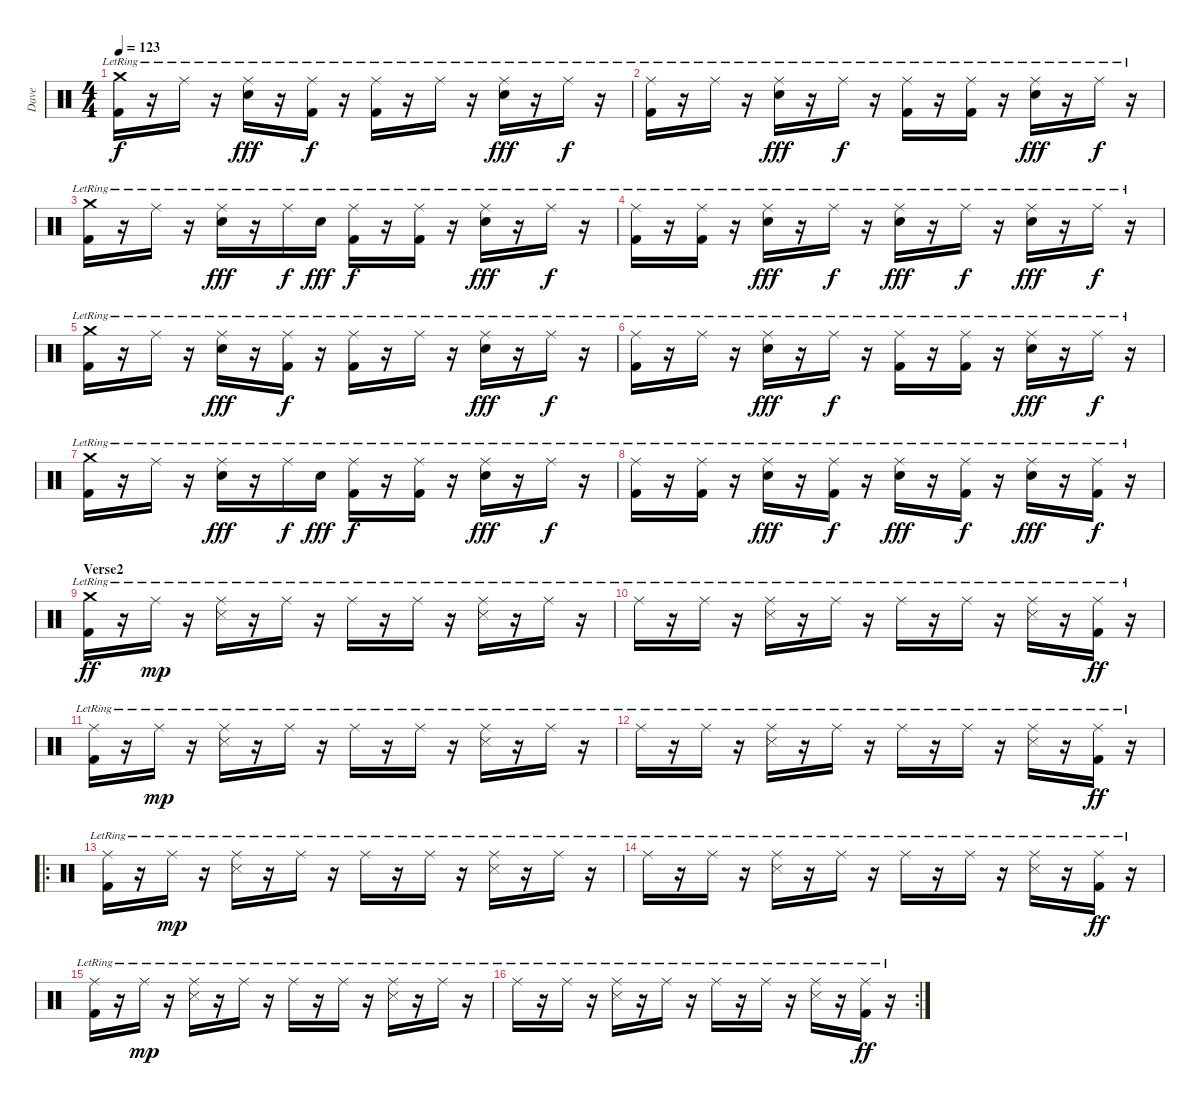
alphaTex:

\track ("Dave" "Dave") {instrument percussion}
\staff {score}
\articulation defaults
\ts (4 4)
\tempo 123
\clef neutral
\ks c
("Crash medium (hit)"{lr} "Kick (hit) 2"{lr}).16{dy f} r.16 "Ride (middle)"{lr}.16 r.16 ("Ride (middle)"{lr} "Snare (hit) 2"{lr}).16{dy fff} r.16 ("Ride (middle)"{lr} "Kick (hit) 2"{lr}).16{dy f} r.16 ("Ride (middle)"{lr} "Kick (hit) 2"{lr}).16 r.16 "Ride (middle)"{lr}.16 r.16 ("Ride (middle)"{lr} "Snare (hit) 2"{lr}).16{dy fff} r.16 "Ride (middle)"{lr}.16{dy f} r.16 |
("Ride (middle)"{lr} "Kick (hit) 2"{lr}).16 r.16 "Ride (middle)"{lr}.16 r.16 ("Ride (middle)"{lr} "Snare (hit) 2"{lr}).16{dy fff} r.16 "Ride (middle)"{lr}.16{dy f} r.16 ("Ride (middle)"{lr} "Kick (hit) 2"{lr}).16 r.16 ("Ride (middle)"{lr} "Kick (hit) 2"{lr}).16 r.16 ("Ride (middle)"{lr} "Snare (hit) 2"{lr}).16{dy fff} r.16 "Ride (middle)"{lr}.16{dy f} r.16 |
("Crash medium (hit)"{lr} "Kick (hit) 2"{lr}).16 r.16 "Ride (middle)"{lr}.16 r.16 ("Ride (middle)"{lr} "Snare (hit) 2"{lr}).16{dy fff} r.16 "Ride (middle)"{lr}.16{dy f} "Snare (hit) 2"{lr}.16{dy fff} ("Ride (middle)"{lr} "Kick (hit) 2"{lr}).16{dy f} r.16 ("Ride (middle)"{lr} "Kick (hit) 2"{lr}).16 r.16 ("Ride (middle)"{lr} "Snare (hit) 2"{lr}).16{dy fff} r.16 "Ride (middle)"{lr}.16{dy f} r.16 |
("Ride (middle)"{lr} "Kick (hit) 2"{lr}).16 r.16 ("Ride (middle)"{lr} "Kick (hit) 2"{lr}).16 r.16 ("Ride (middle)"{lr} "Snare (hit) 2"{lr}).16{dy fff} r.16 "Ride (middle)"{lr}.16{dy f} r.16 ("Ride (middle)"{lr} "Snare (hit) 2"{lr}).16{dy fff} r.16 "Ride (middle)"{lr}.16{dy f} r.16 ("Ride (middle)"{lr} "Snare (hit) 2"{lr}).16{dy fff} r.16 "Ride (middle)"{lr}.16{dy f} r.16 |
("Crash medium (hit)"{lr} "Kick (hit) 2"{lr}).16 r.16 "Ride (middle)"{lr}.16 r.16 ("Ride (middle)"{lr} "Snare (hit) 2"{lr}).16{dy fff} r.16 ("Ride (middle)"{lr} "Kick (hit) 2"{lr}).16{dy f} r.16 ("Ride (middle)"{lr} "Kick (hit) 2"{lr}).16 r.16 "Ride (middle)"{lr}.16 r.16 ("Ride (middle)"{lr} "Snare (hit) 2"{lr}).16{dy fff} r.16 "Ride (middle)"{lr}.16{dy f} r.16 |
("Ride (middle)"{lr} "Kick (hit) 2"{lr}).16 r.16 "Ride (middle)"{lr}.16 r.16 ("Ride (middle)"{lr} "Snare (hit) 2"{lr}).16{dy fff} r.16 "Ride (middle)"{lr}.16{dy f} r.16 ("Ride (middle)"{lr} "Kick (hit) 2"{lr}).16 r.16 ("Ride (middle)"{lr} "Kick (hit) 2"{lr}).16 r.16 ("Ride (middle)"{lr} "Snare (hit) 2"{lr}).16{dy fff} r.16 "Ride (middle)"{lr}.16{dy f} r.16 |
("Crash medium (hit)"{lr} "Kick (hit) 2"{lr}).16 r.16 "Ride (middle)"{lr}.16 r.16 ("Ride (middle)"{lr} "Snare (hit) 2"{lr}).16{dy fff} r.16 "Ride (middle)"{lr}.16{dy f} "Snare (hit) 2"{lr}.16{dy fff} ("Ride (middle)"{lr} "Kick (hit) 2"{lr}).16{dy f} r.16 ("Ride (middle)"{lr} "Kick (hit) 2"{lr}).16 r.16 ("Ride (middle)"{lr} "Snare (hit) 2"{lr}).16{dy fff} r.16 "Ride (middle)"{lr}.16{dy f} r.16 |
("Ride (middle)"{lr} "Kick (hit) 2"{lr}).16 r.16 ("Ride (middle)"{lr} "Kick (hit) 2"{lr}).16 r.16 ("Ride (middle)"{lr} "Snare (hit) 2"{lr}).16{dy fff} r.16 ("Ride (middle)"{lr} "Kick (hit) 2"{lr}).16{dy f} r.16 ("Ride (middle)"{lr} "Snare (hit) 2"{lr}).16{dy fff} r.16 ("Ride (middle)"{lr} "Kick (hit) 2"{lr}).16{dy f} r.16 ("Ride (middle)"{lr} "Snare (hit) 2"{lr}).16{dy fff} r.16 ("Ride (middle)"{lr} "Kick (hit) 2"{lr}).16{dy f} r.16 |
\section ("" "Verse2")
("Crash medium (hit)"{lr} "Kick (hit) 2"{lr}).16{dy ff} r.16 "Ride (middle)"{lr}.16{dy mp} r.16 ("Ride (middle)"{lr} "Snare (side stick) 3"{lr}).16 r.16 "Ride (middle)"{lr}.16 r.16 "Ride (middle)"{lr}.16 r.16 "Ride (middle)"{lr}.16 r.16 ("Ride (middle)"{lr} "Snare (side stick) 3"{lr}).16 r.16 "Ride (middle)"{lr}.16 r.16 |
"Ride (middle)"{lr}.16 r.16 "Ride (middle)"{lr}.16 r.16 ("Ride (middle)"{lr} "Snare (side stick) 3"{lr}).16 r.16 "Ride (middle)"{lr}.16 r.16 "Ride (middle)"{lr}.16 r.16 "Ride (middle)"{lr}.16 r.16 ("Ride (middle)"{lr} "Snare (side stick) 3"{lr}).16 r.16 ("Ride (middle)"{lr} "Kick (hit) 2"{lr}).16{dy ff} r.16 |
("Ride (middle)"{lr} "Kick (hit) 2"{lr}).16 r.16 "Ride (middle)"{lr}.16{dy mp} r.16 ("Ride (middle)"{lr} "Snare (side stick) 3"{lr}).16 r.16 "Ride (middle)"{lr}.16 r.16 "Ride (middle)"{lr}.16 r.16 "Ride (middle)"{lr}.16 r.16 ("Ride (middle)"{lr} "Snare (side stick) 3"{lr}).16 r.16 "Ride (middle)"{lr}.16 r.16 |
"Ride (middle)"{lr}.16 r.16 "Ride (middle)"{lr}.16 r.16 ("Ride (middle)"{lr} "Snare (side stick) 3"{lr}).16 r.16 "Ride (middle)"{lr}.16 r.16 "Ride (middle)"{lr}.16 r.16 "Ride (middle)"{lr}.16 r.16 ("Ride (middle)"{lr} "Snare (side stick) 3"{lr}).16 r.16 ("Ride (middle)"{lr} "Kick (hit) 2"{lr}).16{dy ff} r.16 |
\ro
("Ride (middle)"{lr} "Kick (hit) 2"{lr}).16 r.16 "Ride (middle)"{lr}.16{dy mp} r.16 ("Ride (middle)"{lr} "Snare (side stick) 3"{lr}).16 r.16 "Ride (middle)"{lr}.16 r.16 "Ride (middle)"{lr}.16 r.16 "Ride (middle)"{lr}.16 r.16 ("Ride (middle)"{lr} "Snare (side stick) 3"{lr}).16 r.16 "Ride (middle)"{lr}.16 r.16 |
"Ride (middle)"{lr}.16 r.16 "Ride (middle)"{lr}.16 r.16 ("Ride (middle)"{lr} "Snare (side stick) 3"{lr}).16 r.16 "Ride (middle)"{lr}.16 r.16 "Ride (middle)"{lr}.16 r.16 "Ride (middle)"{lr}.16 r.16 ("Ride (middle)"{lr} "Snare (side stick) 3"{lr}).16 r.16 ("Ride (middle)"{lr} "Kick (hit) 2"{lr}).16{dy ff} r.16 |
("Ride (middle)"{lr} "Kick (hit) 2"{lr}).16 r.16 "Ride (middle)"{lr}.16{dy mp} r.16 ("Ride (middle)"{lr} "Snare (side stick) 3"{lr}).16 r.16 "Ride (middle)"{lr}.16 r.16 "Ride (middle)"{lr}.16 r.16 "Ride (middle)"{lr}.16 r.16 ("Ride (middle)"{lr} "Snare (side stick) 3"{lr}).16 r.16 "Ride (middle)"{lr}.16 r.16 |
\rc 2 "Ride (middle)"{lr}.16
r.16 "Ride (middle)"{lr}.16 r.16 ("Ride (middle)"{lr} "Snare (side stick) 3"{lr}).16 r.16 "Ride (middle)"{lr}.16 r.16 "Ride (middle)"{lr}.16 r.16 "Ride (middle)"{lr}.16 r.16 ("Ride (middle)"{lr} "Snare (side stick) 3"{lr}).16 r.16 ("Ride (middle)"{lr} "Kick (hit) 2"{lr}).16{dy ff} r.16
